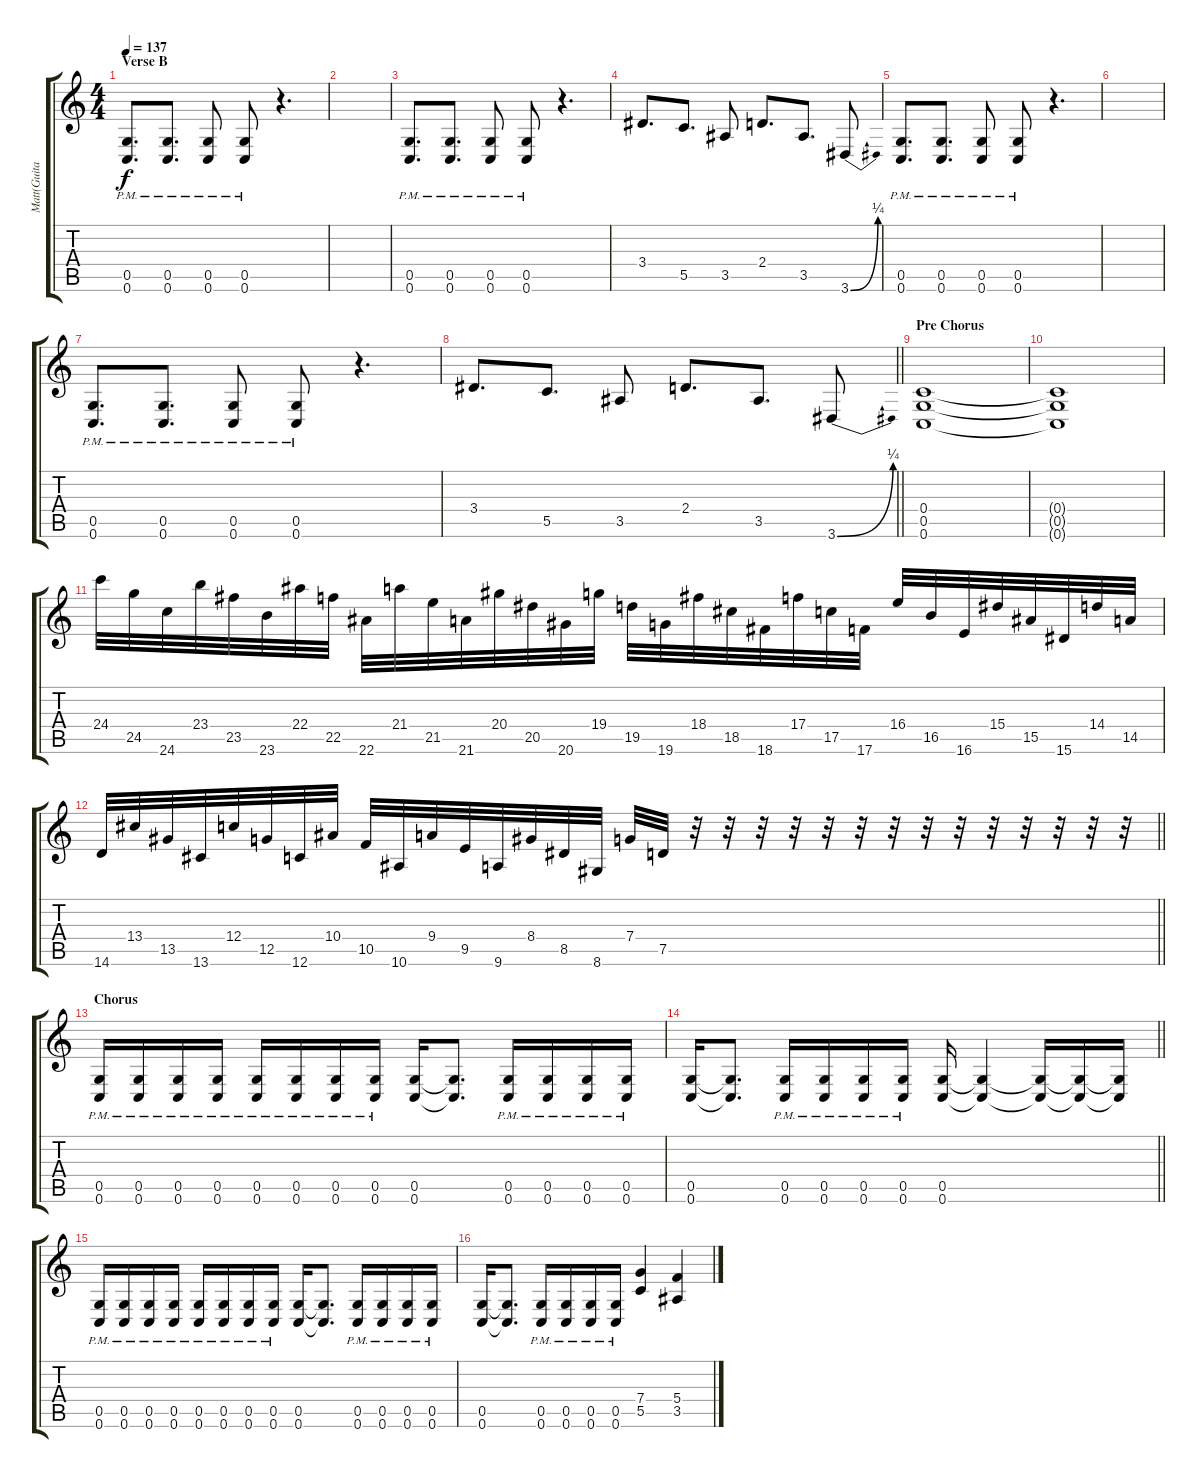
\track ("Matt(Guitar)" "Matt(Guita") {instrument distortionguitar}
\staff {score tabs}
\tuning (D4 A3 F3 C3 G2 C2) {hide}
\ts (4 4)
\section ("" "Verse B")
\tempo 137
\clef g2
\ks c
(0.5{pm} 0.6{pm}).8{d dy f} (0.5{pm} 0.6{pm}).8{d} (0.5{pm} 0.6{pm}).8 (0.5{pm} 0.6{pm}).8 r.4{d} |
|
(0.5{pm} 0.6{pm}).8{d} (0.5{pm} 0.6{pm}).8{d} (0.5{pm} 0.6{pm}).8 (0.5{pm} 0.6{pm}).8 r.4{d} |
3.4.8{d} 5.5.8{d} 3.5.8 2.4.8{d} 3.5.8{d} 3.6{be (bend 0 0 60 1)}.8 |
(0.5{pm} 0.6{pm}).8{d} (0.5{pm} 0.6{pm}).8{d} (0.5{pm} 0.6{pm}).8 (0.5{pm} 0.6{pm}).8 r.4{d} |
|
(0.5{pm} 0.6{pm}).8{d} (0.5{pm} 0.6{pm}).8{d} (0.5{pm} 0.6{pm}).8 (0.5{pm} 0.6{pm}).8 r.4{d} |
\barLineRight lightlight
3.4.8{d} 5.5.8{d} 3.5.8 2.4.8{d} 3.5.8{d} 3.6{be (bend 0 0 60 1)}.8 |
\section ("" "Pre Chorus")
(0.4 0.5 0.6).1 |
(0.4{t} 0.5{t} 0.6{t}).1 |
24.4.32{instrument guitarfretnoise} 24.5.32 24.6.32 23.4.32 23.5.32 23.6.32 22.4.32 22.5.32 22.6.32 21.4.32 21.5.32 21.6.32 20.4.32 20.5.32 20.6.32 19.4.32 19.5.32 19.6.32 18.4.32 18.5.32 18.6.32 17.4.32 17.5.32 17.6.32 16.4.32 16.5.32 16.6.32 15.4.32 15.5.32 15.6.32 14.4.32 14.5.32 |
\barLineRight lightlight
14.6.32 13.4.32 13.5.32 13.6.32 12.4.32 12.5.32 12.6.32 10.4.32 10.5.32 10.6.32 9.4.32 9.5.32 9.6.32 8.4.32 8.5.32 8.6.32 7.4.32 7.5.32 r.32 r.32 r.32 r.32 r.32 r.32 r.32 r.32 r.32 r.32 r.32 r.32 r.32 r.32 |
\section ("" "Chorus")
(0.5{pm} 0.6{pm}).16{instrument distortionguitar} (0.5{pm} 0.6{pm}).16 (0.5{pm} 0.6{pm}).16 (0.5{pm} 0.6{pm}).16 (0.5{pm} 0.6{pm}).16 (0.5{pm} 0.6{pm}).16 (0.5{pm} 0.6{pm}).16 (0.5{pm} 0.6{pm}).16 (0.5 0.6).16 (0.5{t} 0.6{t}).8{d} (0.5{pm} 0.6{pm}).16 (0.5{pm} 0.6{pm}).16 (0.5{pm} 0.6{pm}).16 (0.5{pm} 0.6{pm}).16 |
\barLineRight lightlight
(0.5 0.6).16 (0.5{t} 0.6{t}).8{d} (0.5{pm} 0.6{pm}).16 (0.5{pm} 0.6{pm}).16 (0.5{pm} 0.6{pm}).16 (0.5{pm} 0.6{pm}).16 (0.5 0.6).16 (0.5{t} 0.6{t}).4 (0.5{t} 0.6{t}).16 (0.5{t} 0.6{t}).16 (0.5{t} 0.6{t}).16 |
(0.5{pm} 0.6{pm}).16 (0.5{pm} 0.6{pm}).16 (0.5{pm} 0.6{pm}).16 (0.5{pm} 0.6{pm}).16 (0.5{pm} 0.6{pm}).16 (0.5{pm} 0.6{pm}).16 (0.5{pm} 0.6{pm}).16 (0.5{pm} 0.6{pm}).16 (0.5 0.6).16 (0.5{t} 0.6{t}).8{d} (0.5{pm} 0.6{pm}).16 (0.5{pm} 0.6{pm}).16 (0.5{pm} 0.6{pm}).16 (0.5{pm} 0.6{pm}).16 |
(0.5 0.6).16 (0.5{t} 0.6{t}).8{d} (0.5{pm} 0.6{pm}).16 (0.5{pm} 0.6{pm}).16 (0.5{pm} 0.6{pm}).16 (0.5{pm} 0.6{pm}).16 (7.4 5.5).4 (5.4 3.5).4
